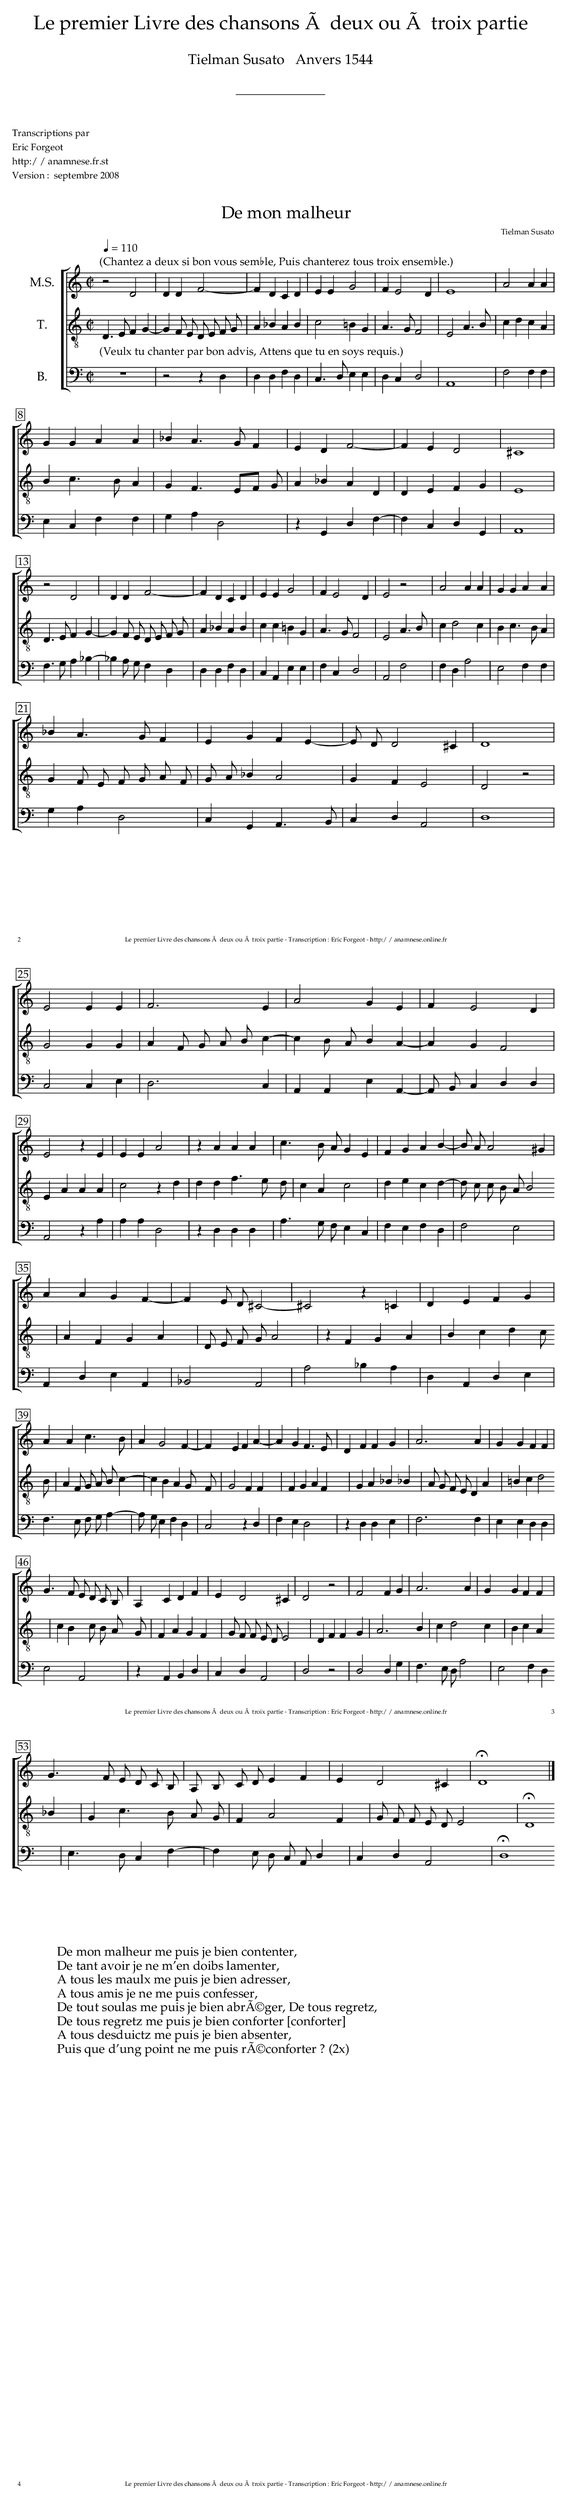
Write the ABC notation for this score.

X:1
T:De mon malheur
C:Tielman Susato
M:C|
L:1/ 4
Q:1/ 4=110
V:1 nm="M.S."
V:2 nm="T."
V:3 nm="B."
K:C
%%staves [1 | 2 | 3]
V:1
"(Chantez a deux si bon vous semble, Puis chanterez tous troix ensemble.)"
z2 D2 | DD F2-|F DCD |\
EE G2 | FE2 D | E4 |A2 AA |
GG AA |_B A>G F | ED F2-|\
F ED2 | ^C4 |
z2 D2 | DD F2-|FD CD | EE G2 |\
FE2 D | E2 z2 | A2 AA | GG AA |
_B A>G F | EG FE-|E/ D/  D2 ^C | D4 |
E2 EE | F3 E | A2 GE | F E2 D | E2 zE | EE A2 |\
z AAA | c3/ 2 B/ 4A/ 4G E | FG AB-|B/ A/  A2 ^G |
AA GF-|F E/ D/  ^C2-|^C2 z =C | DEFG |
AAc>B | AG2 F-|FEFA-|AGF>E | DFFG | A3A | GGFF |
G>F E/ D/ C/ B,/  | A,CDF | ED2^C | D2z2 | F2FG | A3A | GGFF |
G>F E/ D/ C/ B,/  | A,/ B,/ C/ D/  EF | ED2 ^C | HD4 |]
V:2
K:C treble-8
D>E FG-|G F/ 2E/ 2 D/ 2E/ 2F/ 2G/ 2|A _BAB|\
c2 =B G|A>G F2|E2 A>B|cdcA|
Bc>BA|GF>EF/ 2G/ 2|A _B AD|\
DEFG|E4|
D>E FG-|G F/ 2E/ 2 D/ 2E/ 2F/ 2G/ 2|A _BAB|\
cc =B G|A>G F2|E2 A>B|cd2c|
Bc>BA|GF/ 2E/ 2 F/ 2G/ 2A/ 2F/ 2|G/ 2A/ 2 _B A2|\
GFE2 |D2 z2|
G2 GG|A F/ 2G/ 2 A/ 2B/ 2 c-|c B/ 2A/ 2B A-|AG F2|E AAA|\
c2 zd|dd f3/ 2e/ 4d/ 4|c A c2|de cd-|d/ 2c/ 2c/ 2B/ 4A/ 4 B2|\
AF GA|D/ 2E/ 2F/ 2G/ 2 A2|
zFGA | Bcd c/ B/  |
AF/ G/  A/ B/  c-|c BA G/ F/  | G2 FF | FGAF | GA_B_B | A/ G/ F/ E/  D A | =Bcd2 |
cB c/ B/ A/ G/  | FAGF | G/ F/ F/ E/ 4D/ 4 E2 | DFFG |A3 B | cd2c | BcA_B |
Gc3/ 2 B/ A/ G/  | FA2F | G/ F/ F/ E/ 4D/ 4 E2 | HD4 |]
V:3
"(Veulx tu chanter par bon advis, Attens que tu en soys requis.)"
K:C bass
z4|z2 z d|ddfd|\
c>d ee|dcd2|A4|f2 ff|
ecff|ga d2|z G df-|
fcdG|A4|
f>g a_b-|_ba/ 2g/ 2f d |ddfd|\
cA ee|fcd2|A2f2|fd a2|
e2ff|ga d2|c G A>B|
cdA2|d4|
c2 ce|d3 c|AA e A-|A/ 2B/ 2 cdd|A2 za|\
aa d2|z ddd|a3/ 2 g/ 4f/ 4e c|fefd|
f2 e2|Ad eA|_B2 A2| a2_ba | dAde |
f>e f/ g/  a-|a/ g/  efd | c2 zd | fed2 | zdde | f3f | eedd |
e2A2 | zABd | cdA2 | d2z2 | d2dg | f3/ 2e/ 4d/ 4 a2 | e2fd |
e>dcf-|f e/ d/  c/ A/  d | cdA2 | Hd4 |]
W:De mon malheur me puis je bien contenter,
W:De tant avoir je ne m'en doibs lamenter,
W:A tous les maulx me puis je bien adresser,
W:A tous amis je ne me puis confesser,
W:De tout soulas me puis je bien abréger, De tous regretz,
W:De tous regretz me puis je bien conforter [conforter]
W:A tous desduictz me puis je bien absenter,
W:Puis que d'ung point ne me puis réconforter ? (2x)
